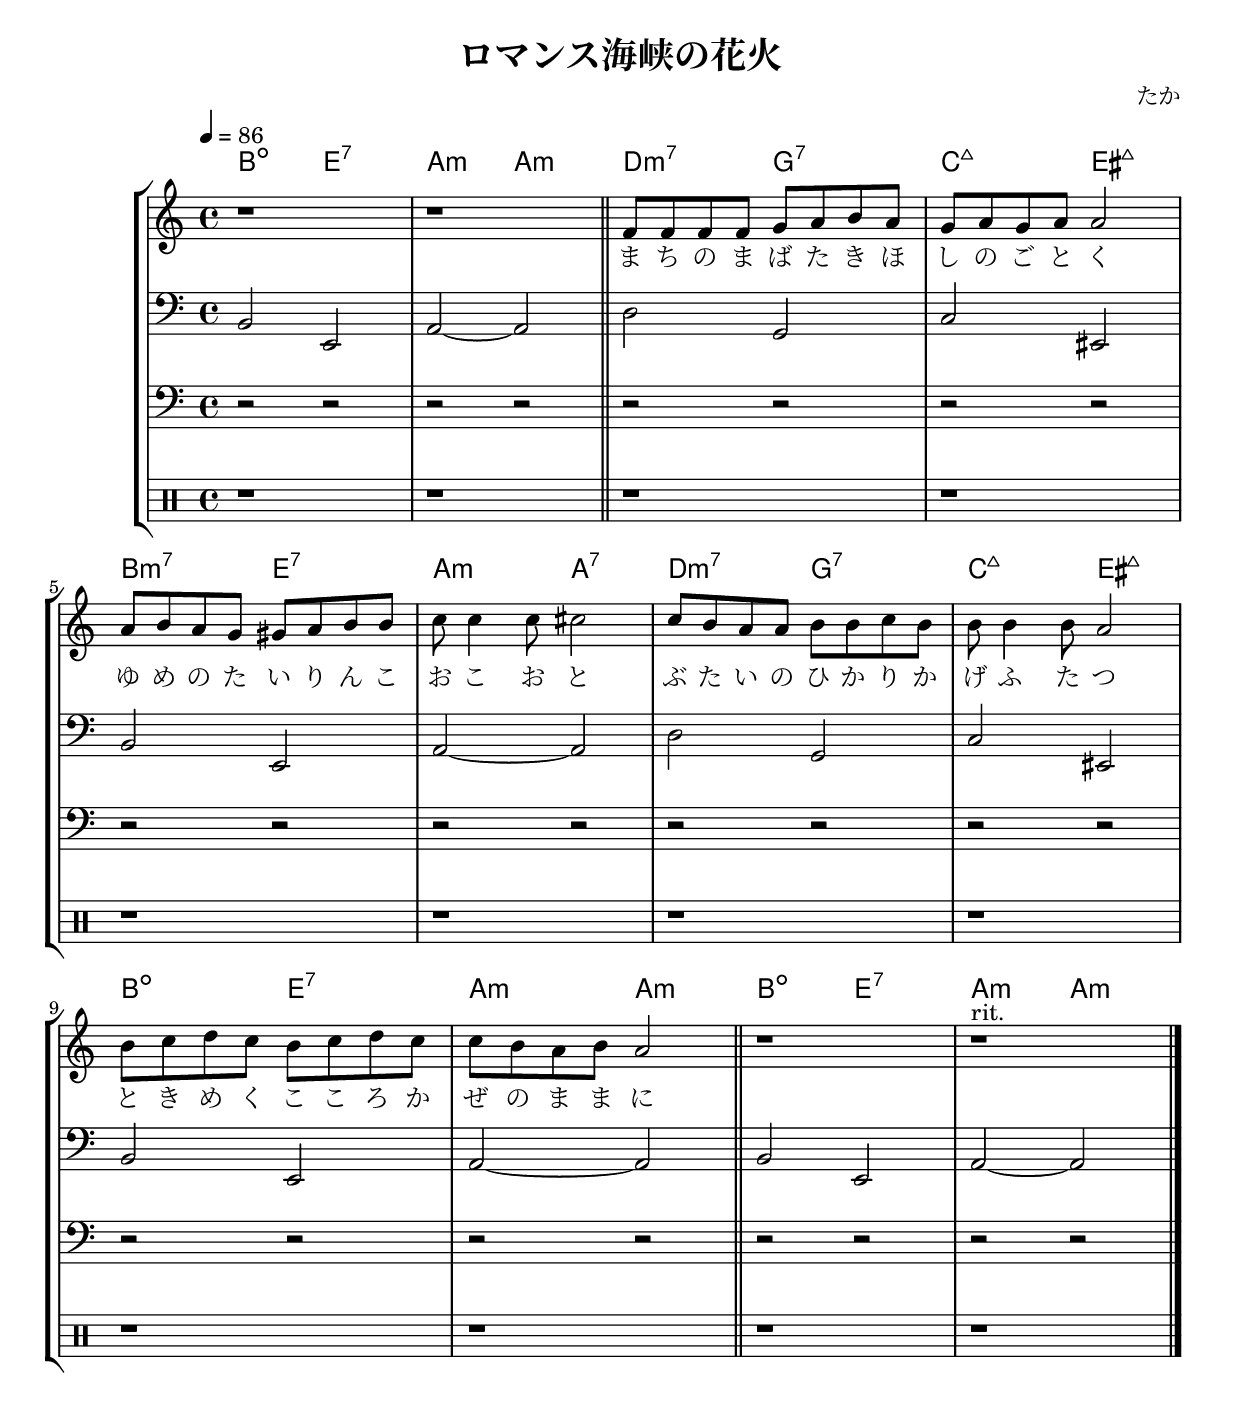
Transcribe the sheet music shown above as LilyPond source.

\version "2.12.1"

\header {
	title = \markup {ロマンス海峡の花火}
	composer = \markup \center-column {たか}
}

harmony = \chordmode {
	b2:dim e:7 a:m a:m 

	d:min7 g:7 c:maj7 eis:maj7 b:m7 e:7 a:m a:7 d:min7 g:7 c:maj7 eis:maj7 b:dim e:7 a:m a:m 

	b:dim e:7 a:m a:m 
}

melody = {
	\key c \major
	\tempo 4 = 86
	r1 | r1   
	\set Staff.midiInstrument = #"fss0.35"
	\set Staff.midiMinimumVolume = #0.7
	\set Staff.midiMaximumVolume = #0.9
	f'8  f'8  f'8  f'8  g'8  a'8  b'8  a'8 
	g'8  a'8  g'8  a'8  a'2 
	a'8  b'8  a'8  g'8  gis'8  a'8  b'8  b'8 
	c''8  c''4  c''8  cis''2 
	c''8  b'8  a'8  a'8  b'8  b'8  c''8  b'8 
	b'8  b'4  b'8  a'2 
	b'8  c''8  d''8  c''8  b'8  c''8  d''8  c''8 
	c''8  b'8  a'8  b'8  a'2
	r1 | r1^"rit." \bar "|."
}

words = \lyricmode {
	
	ま  ち  の  ま  ば  た  き  ほ  し  の  ご  と  く  ゆ  め  の  た  い  り  ん  こ  お  こ  お  と  ぶ  た  い  の  ひ  か  り  か  げ  ふ  た  つ  と  き  め  く  こ  こ  ろ  か  ぜ  の  ま  ま  に  
	
}

tempochange = {
	\tempo 4 = 86
	r1 | r1 \bar "||"
	\tempo 4 = 86
	r1 | r1 | r1 | r1 | r1 | r1 | r1 | r1 \bar "||"
	\tempo 4 = 86
	r1 | \tempo 4 = 64 r2 \tempo 4 = 57 r2 \bar "|."
}

mainacc = {
	\clef bass
	\set Staff.midiInstrument = #"Violin"
	\set Staff.midiMinimumVolume = #0.3
	\set Staff.midiMaximumVolume = #0.6
	\key c \major
	\tempo 4 = 86
	b,2
	~e,2
	a,2
	~a,2
	\bar "||"

	\set Staff.midiInstrument = #"Violin"
	\set Staff.midiMinimumVolume = #0.3
	\set Staff.midiMaximumVolume = #0.6
	d2
	~g,2
	c2
	~eis,2
	b,2
	~e,2
	a,2
	~a,2
	d2
	~g,2
	c2
	~eis,2
	b,2
	~e,2
	a,2
	~a,2
	\bar "||"

	\set Staff.midiInstrument = #"Violin"
	\set Staff.midiMinimumVolume = #0.3
	\set Staff.midiMaximumVolume = #0.6
	b,2
	~e,2
	a,2
	~a,2
	\bar "|."
}

subacc = {
	\clef bass
	\set Staff.midiInstrument = #"Acoustic grand"
	\set Staff.midiMinimumVolume = #0.3
	\set Staff.midiMaximumVolume = #0.6
	\key c \major
	\tempo 4 = 86
	r2
	r2
	r2
	r2
	\bar "||"

	\set Staff.midiInstrument = #"Acoustic grand"
	\set Staff.midiMinimumVolume = #0.3
	\set Staff.midiMaximumVolume = #0.6
	r2
	r2
	r2
	r2
	r2
	r2
	r2
	r2
	r2
	r2
	r2
	r2
	r2
	r2
	r2
	r2
	\bar "||"

	\set Staff.midiInstrument = #"Acoustic grand"
	\set Staff.midiMinimumVolume = #0.3
	\set Staff.midiMaximumVolume = #0.6
	r2
	r2
	r2
	r2
	\bar "|."
}

percA = {
	\drummode {
	r1 |r1 \bar "||"
	r1 |r1 |r1 |r1 |r1 |r1 |r1 |r1 \bar "||"
	r1 |r1 \bar "|."
	}
}

percB = {
	\drummode {
	r1 |r1 \bar "||"
	r1 |r1 |r1 |r1 |r1 |r1 |r1 |r1 \bar "||"
	r1 |r1 \bar "|."
	}
}

percC = {
	\drummode {
	r1 |r1 \bar "||"
	r1 |r1 |r1 |r1 |r1 |r1 |r1 |r1 \bar "||"
	r1 |r1 \bar "|."
	}
}

percD = {
	\drummode {
	r1 |r1 \bar "||"
	r1 |r1 |r1 |r1 |r1 |r1 |r1 |r1 \bar "||"
	r1 |r1 \bar "|."
	}
}

percE = {
	\drummode {
	r1 |r1 \bar "||"
	r1 |r1 |r1 |r1 |r1 |r1 |r1 |r1 \bar "||"
	r1 |r1 \bar "|."
	}
}

\score {
	<<
		\new StaffGroup <<
			\new ChordNames {\harmony}
			\new Voice = "melody" {\melody}
			\new Lyrics \lyricsto "melody" \words
			\new Staff = "mainacc" {\mainacc}
			\new Staff = "subacc" {\subacc}
			\new DrumStaff <<
				\new DrumVoice {\percA}
				\new DrumVoice {\percB}
				\new DrumVoice {\percC}
				\new DrumVoice {\percD}
				\new DrumVoice {\percE}
			>>
		>>
	>>
	\layout { }
}
